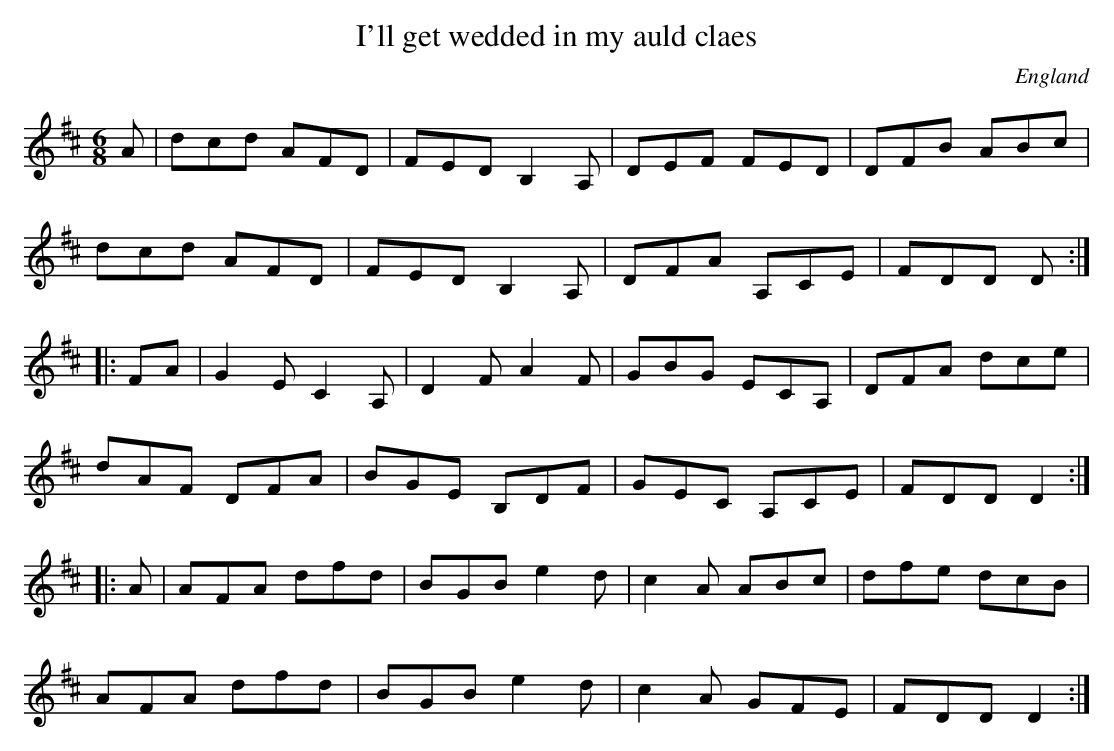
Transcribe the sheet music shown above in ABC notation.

X:1
T:I'll get wedded in my auld claes
O:England
M:6/8
L:1/8
K:D
A|dcd AFD|FED B,2A,|DEF FED|DFB ABc|!
dcd AFD|FED B,2A,|DFA A,CE|FDD D:|!
|:FA|G2E C2A,|D2F A2F|GBG ECA,|DFA dce|!
dAF DFA|BGE B,DF|GEC A,CE|FDD D2:|!
|:A|AFA dfd|BGB e2d|c2A ABc|dfe dcB|!
AFA dfd|BGB e2d|c2A GFE|FDD D2:|!
